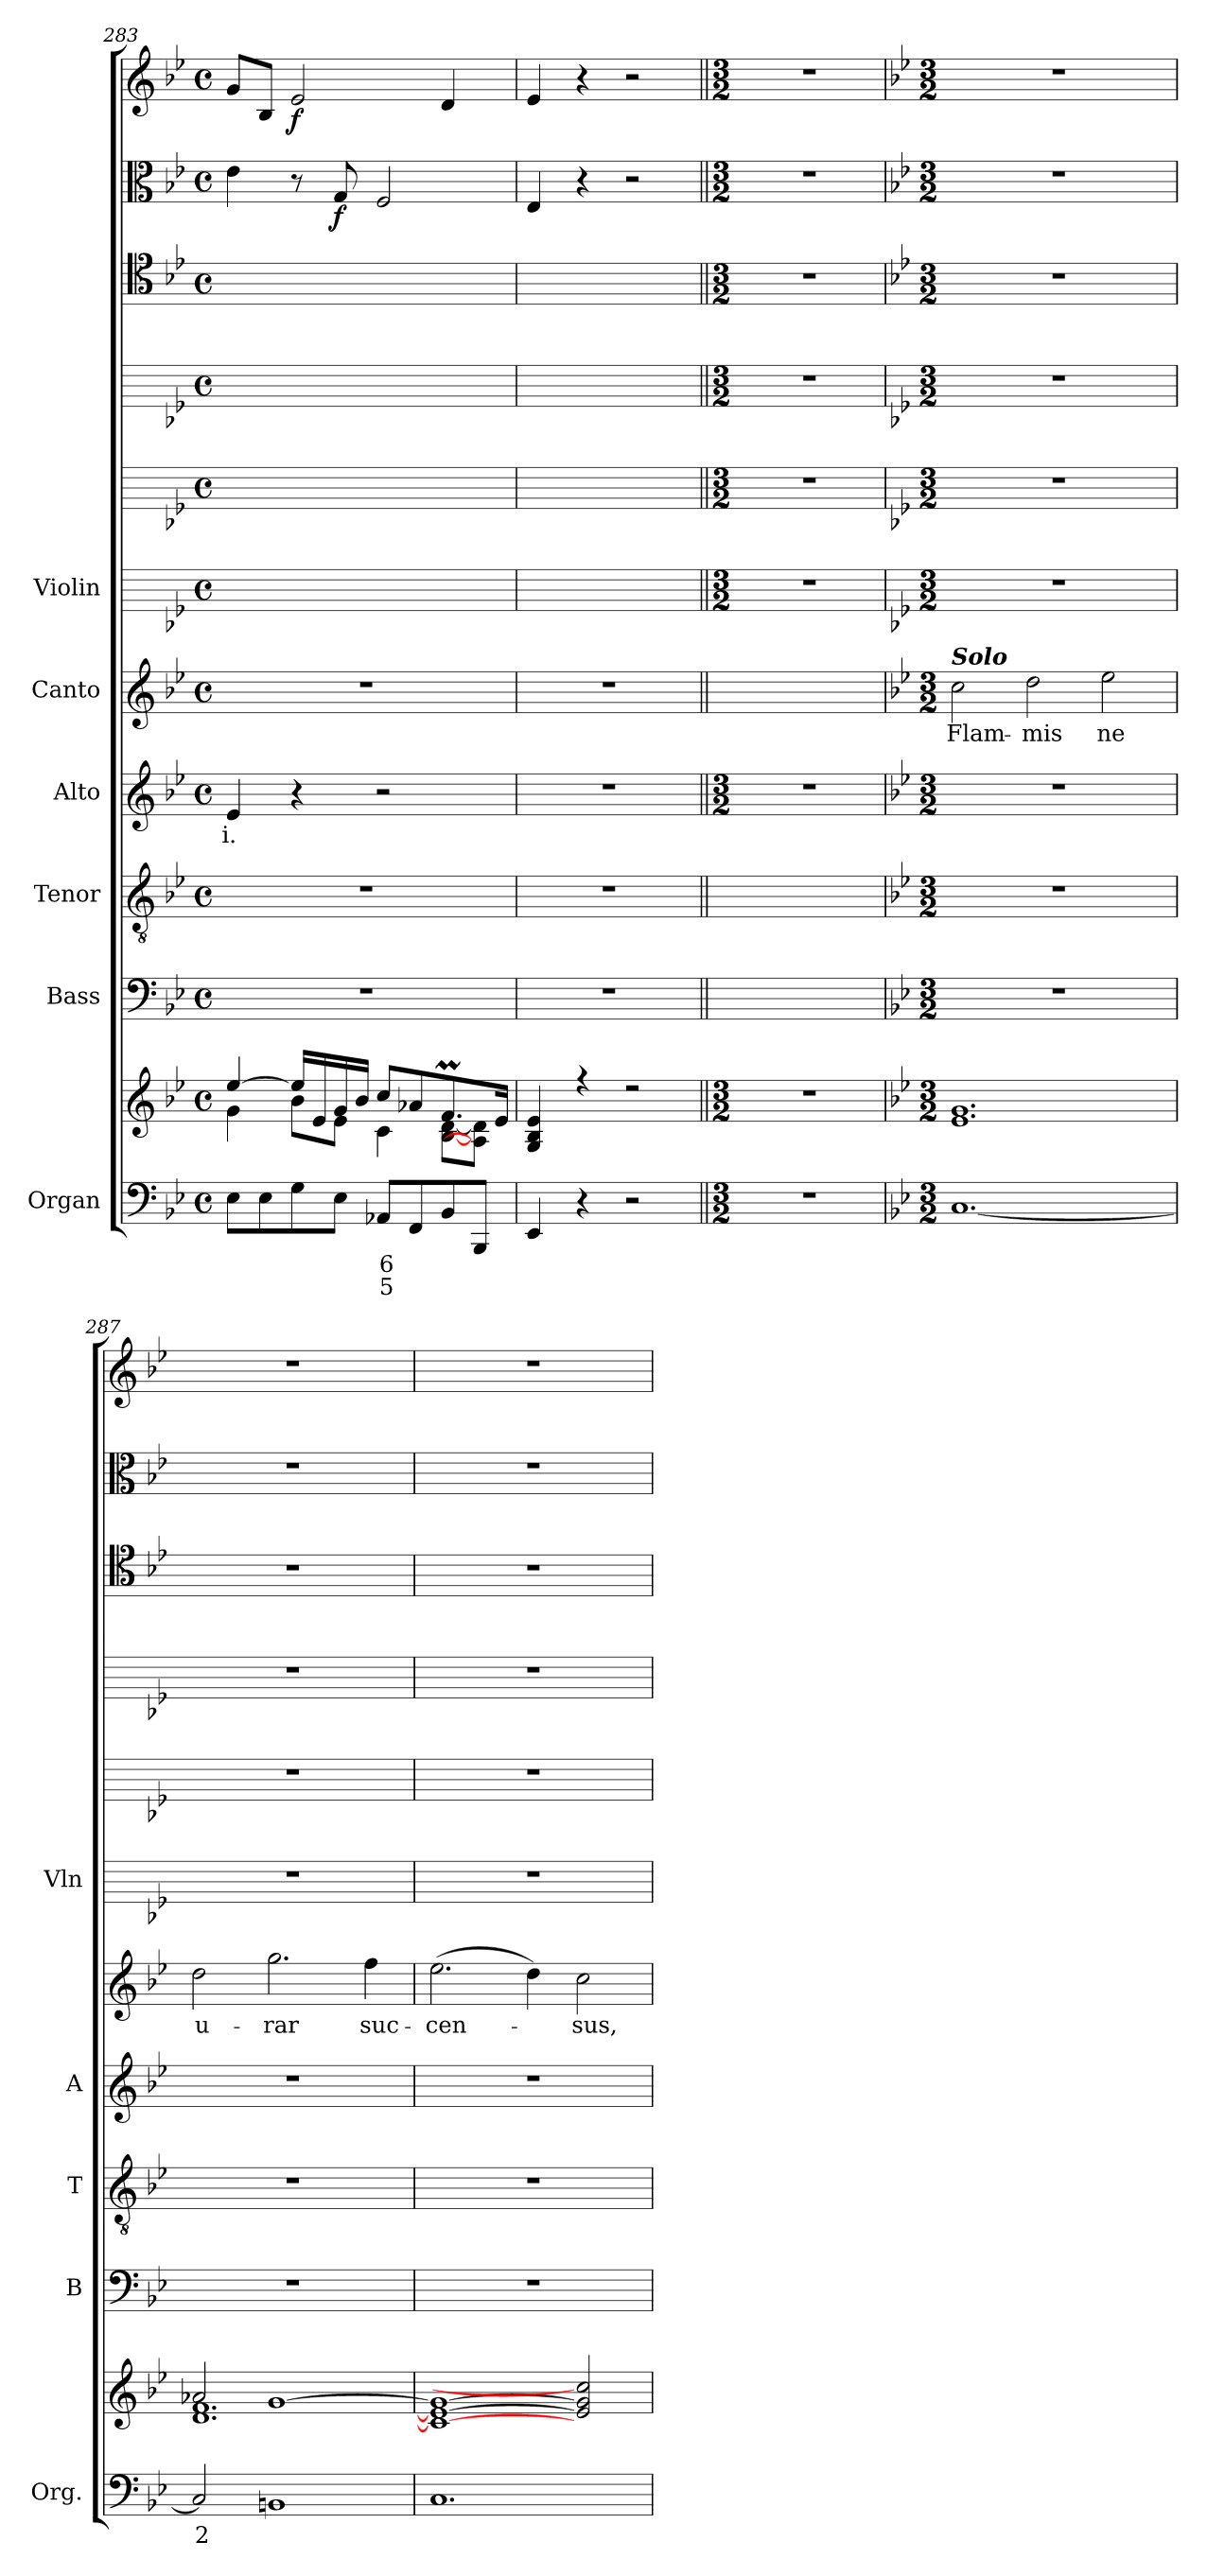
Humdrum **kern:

**kern	**text	**text	**kern	**kern	**kern	**kern	**text	**kern	**text	**kern	**kern	**kern	**kern	**kern	**kern	**dynam
*part6	*part6	*part6	*part6	*part5	*part4	*part3	*part3	*part2	*part2	*part1	*part1	*part1	*part1	*part1	*part1	*part1
*staff12	*staff12	*staff12	*staff11	*staff10	*staff9	*staff8	*staff8	*staff7	*staff7	*staff6	*staff5	*staff4	*staff3	*staff2	*staff1	*staff1/2/3/4/5/6
*I"Organ	*	*	*	*I"Bass	*I"Tenor	*I"Alto	*	*I"Canto	*	*I"Violin	*	*	*	*	*	*
*I'Org.	*	*	*	*I'B	*I'T	*I'A	*	*	*	*I'Vln	*	*	*	*	*	*
*clefF4	*	*	*clefG2	*clefF4	*clefGv2	*clefG2	*	*clefG2	*	*	*	*	*clefC4	*clefC3	*clefG2	*
*k[b-e-]	*	*	*k[b-e-]	*k[b-e-]	*k[b-e-]	*k[b-e-]	*	*k[b-e-]	*	*k[b-e-]	*k[b-e-]	*k[b-e-]	*k[b-e-]	*k[b-e-]	*k[b-e-]	*
*B-:	*	*	*B-:	*B-:	*B-:	*B-:	*	*B-:	*	*B-:	*B-:	*B-:	*B-:	*B-:	*B-:	*
*M4/4	*	*	*M4/4	*M4/4	*M4/4	*M4/4	*	*M4/4	*	*M4/4	*M4/4	*M4/4	*M4/4	*M4/4	*M4/4	*
*met(c)	*	*	*met(c)	*met(c)	*met(c)	*met(c)	*	*met(c)	*	*met(c)	*met(c)	*met(c)	*met(c)	*met(c)	*met(c)	*
=283	=283	=283	=283	=283	=283	=283	=283	=283	=283	=283	=283	=283	=283	=283	=283	=283
*	*	*	*^	*	*	*	*	*	*	*	*	*	*	*	*	*
!	!	!	!	!	!	!	!	!LO:LY:b	!	!	!	!	!	!	!	!	!
8E-L	.	.	[4ee-/	4g\	1r	1r	4e-	-i.	1r	.	1ryy	1ryy	1ryy	1ryy	4e-	8gL	.
8E-	.	.	.	.	.	.	.	.	.	.	.	.	.	.	.	8B-J	.
!	!	!	!	!	!	!	!	!	!	!	!	!	!	!	!	!	!LO:DY:b
8G	.	.	16ee-/LL]	8b-\L	.	.	4r	.	.	.	.	.	.	.	8r	2e-	f
.	.	.	16e-/	.	.	.	.	.	.	.	.	.	.	.	.	.	.
!	!	!	!	!	!	!	!	!	!	!	!	!	!	!	!	!	!LO:DY:b=2
8E-J	.	.	16g/	8e-\J	.	.	.	.	.	.	.	.	.	.	8G	.	f
.	.	.	16b-/JJ	.	.	.	.	.	.	.	.	.	.	.	.	.	.
!	!LO:LY:b	!LO:LY:b	!	!	!	!	!	!	!	!	!	!	!	!	!	!	!
8AA-XL	6	5	8cc/L	4c\	.	.	2r	.	.	.	.	.	.	.	2F	.	.
8FF	.	.	8a-X/	.	.	.	.	.	.	.	.	.	.	.	.	.	.
8BB-	.	.	8.fM/	[8B-\ [8d\L	.	.	.	.	.	.	.	.	.	.	.	4d	.
8BBB-J	.	.	.	8A-\] 8d\]J	.	.	.	.	.	.	.	.	.	.	.	.	.
.	.	.	16e-/J	.	.	.	.	.	.	.	.	.	.	.	.	.	.
=284	=284	=284	=284	=284	=284	=284	=284	=284	=284	=284	=284	=284	=284	=284	=284	=284	=284
4EE-	.	.	4G/ 4B-/ 4e-/	1ryy	1r	1r	1r	.	1r	.	1ryy	1ryy	1ryy	1ryy	4E-	4e-	.
4r	.	.	4r	.	.	.	.	.	.	.	.	.	.	.	4r	4r	.
2r	.	.	2r	.	.	.	.	.	.	.	.	.	.	.	2r	2r	.
*	*	*	*v	*v	*	*	*	*	*	*	*	*	*	*	*	*	*
=285||	=285||	=285||	=285||	=285||	=285||	=285||	=285||	=285||	=285||	=285||	=285||	=285||	=285||	=285||	=285||	=285||
*M3/2	*	*	*M3/2	*	*	*M3/2	*	*	*	*M3/2	*M3/2	*M3/2	*M3/2	*M3/2	*M3/2	*
1.r	.	.	1.r	1.ryy	1.ryy	1.r	.	1.ryy	.	1.r	1.r	1.r	1.r	1.r	1.r	.
!!LO:LB:g=z
=286	=286	=286	=286	=286	=286	=286	=286	=286	=286	=286	=286	=286	=286	=286	=286	=286
*	*	*	*	*k[b-e-]	*	*	*	*k[b-e-]	*	*	*	*	*	*	*	*
*	*	*	*	*B-:	*	*	*	*B-:	*	*	*	*	*	*	*	*
*M3/2	*	*	*M3/2	*M3/2	*M3/2	*M3/2	*	*M3/2	*	*M3/2	*M3/2	*M3/2	*M3/2	*M3/2	*M3/2	*
*	*	*	*^	*	*	*	*	*	*	*	*	*	*	*	*	*
!	!	!	!	!	!	!	!	!	!LO:TX:a:Bi:t=Solo	!	!	!	!	!	!	!	!
!	!	!	!	!LO:N:vis=1	!LO:N:vis=1	!	!	!	!	!LO:LY:b	!	!	!	!	!	!	!
[1.C	.	.	1.e-/ 1.g/	1.ryy	1.r	1.r	1.r	.	2cc	Flam-	1.r	1.r	1.r	1.r	1.r	1.r	.
!	!	!	!	!	!	!	!	!	!	!LO:LY:b	!	!	!	!	!	!	!
.	.	.	.	.	.	.	.	.	2dd	-mis	.	.	.	.	.	.	.
!	!	!	!	!	!	!	!	!	!	!LO:LY:b	!	!	!	!	!	!	!
.	.	.	.	.	.	.	.	.	2ee-	ne	.	.	.	.	.	.	.
=287	=287	=287	=287	=287	=287	=287	=287	=287	=287	=287	=287	=287	=287	=287	=287	=287	=287
!	!LO:LY:b	!	!	!	!LO:N:vis=1	!	!	!	!	!LO:LY:b	!	!	!	!	!	!	!
2C]	2	.	2a-X/	1.d\ 1.f\	1.r	1.r	1.r	.	2dd	u-	1.r	1.r	1.r	1.r	1.r	1.r	.
!	!	!	!	!	!	!	!	!	!	!LO:LY:b	!	!	!	!	!	!	!
1BBn	.	.	[1g/	.	.	.	.	.	2.gg	-rar	.	.	.	.	.	.	.
!	!	!	!	!	!	!	!	!	!	!LO:LY:b	!	!	!	!	!	!	!
.	.	.	.	.	.	.	.	.	4ff	suc-	.	.	.	.	.	.	.
=288	=288	=288	=288	=288	=288	=288	=288	=288	=288	=288	=288	=288	=288	=288	=288	=288	=288
!	!	!	!	!	!LO:N:vis=1	!	!	!	!	!LO:LY:b	!	!	!	!	!	!	!
1.C	.	.	1c/_ 1e-/_ 1g/_	1.ryy	1.r	1.r	1.r	.	(>2.ee-	-cen-	1.r	1.r	1.r	1.r	1.r	1.r	.
.	.	.	.	.	.	.	.	.	4dd)	.	.	.	.	.	.	.	.
!	!	!	!	!	!	!	!	!	!	!LO:LY:b	!	!	!	!	!	!	!
.	.	.	2e-/] 2g/] 2cc/]	.	.	.	.	.	2cc	sus,	.	.	.	.	.	.	.
*	*	*	*v	*v	*	*	*	*	*	*	*	*	*	*	*	*	*
=	=	=	=	=	=	=	=	=	=	=	=	=	=	=	=	=
*-	*-	*-	*-	*-	*-	*-	*-	*-	*-	*-	*-	*-	*-	*-	*-	*-
